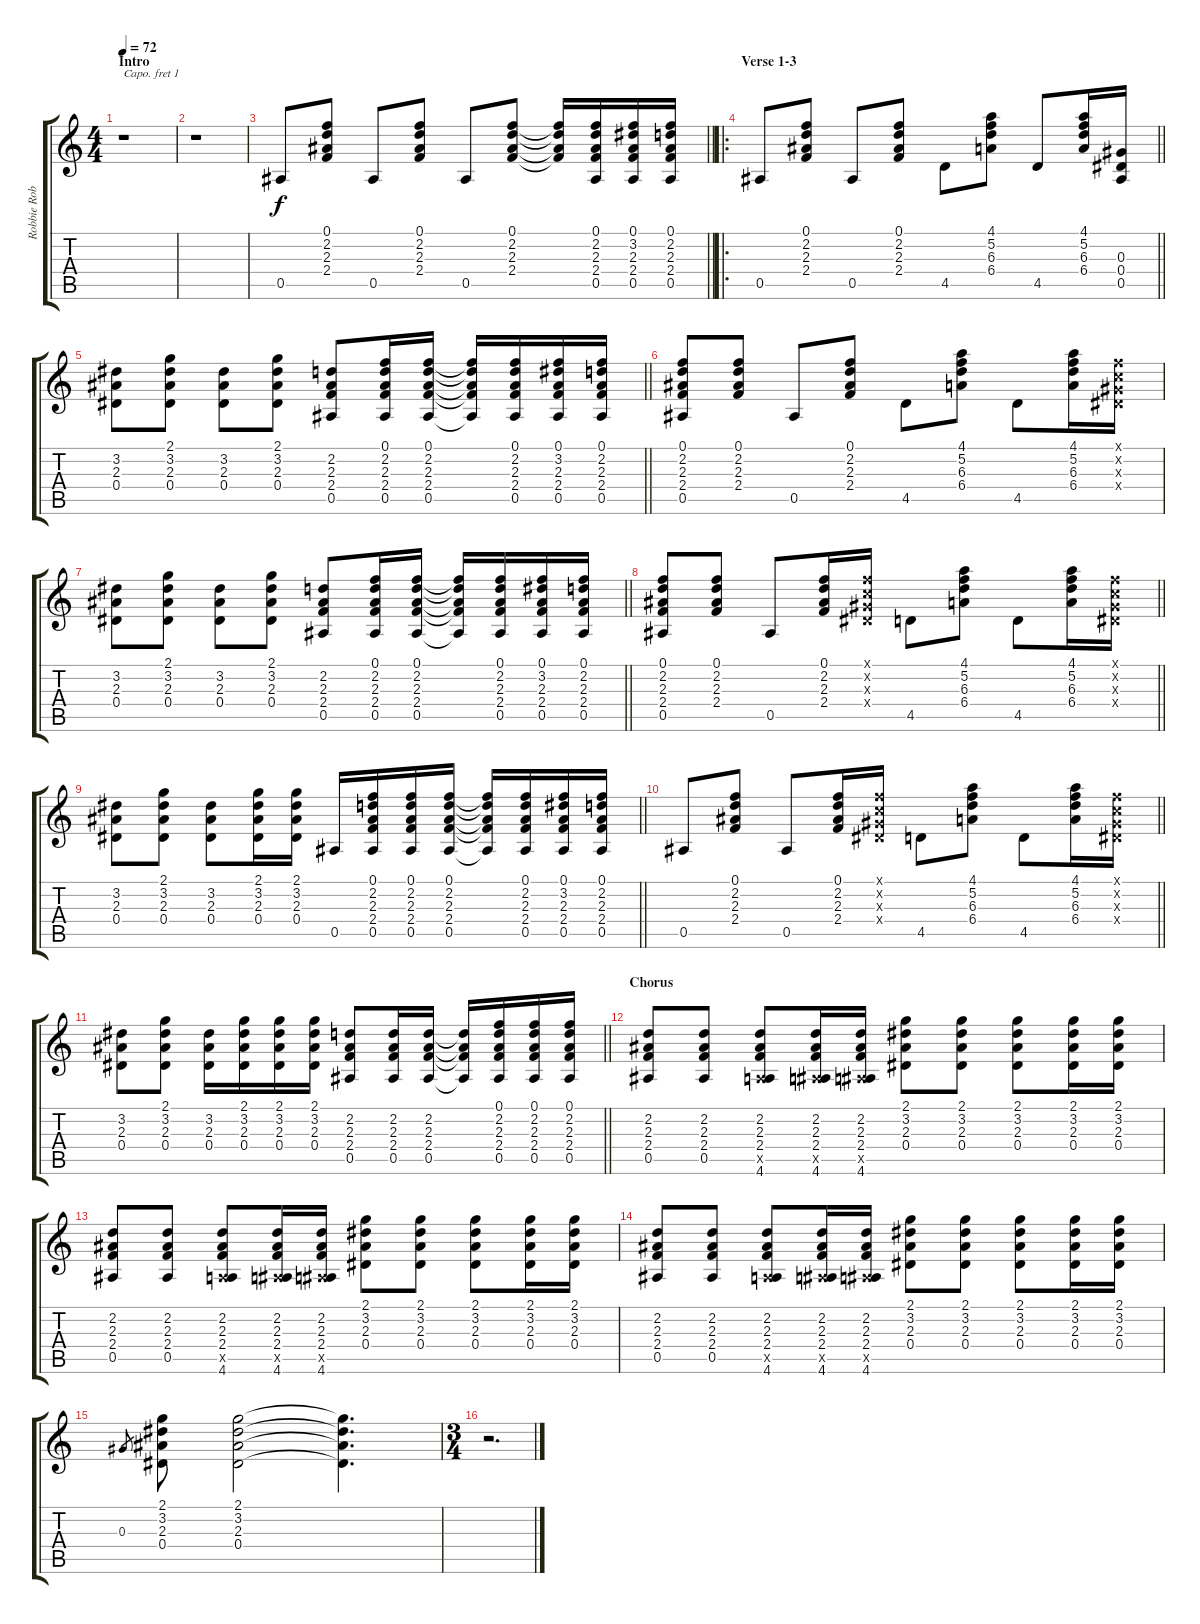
\track ("Robbie Robertson" "Robbie Rob") {instrument electricguitarclean}
\staff {score tabs}
\capo 1
\tuning (E4 B3 G3 D3 A2 E2) {hide}
\ts (4 4)
\section ("" "Intro")
\tempo 72
\clef g2
\ks c
r.1{dy f instrument electricguitarclean} |
r.1 |
\barLineRight lightlight
0.5.8 (0.1 2.2 2.3 2.4).8 0.5.8 (0.1 2.2 2.3 2.4).8 0.5.8 (0.1 2.2 2.3 2.4).8 (0.1{t} 2.2{t} 2.3{t} 2.4{t}).16 (0.1 2.2 2.3 2.4 0.5).16 (0.1 3.2 2.3 2.4 0.5).16 (0.1 2.2 2.3 2.4 0.5).16 |
\ro
\section ("" "Verse 1-3")
\barLineRight lightlight
0.5.8 (0.1 2.2 2.3 2.4).8 0.5.8 (0.1 2.2 2.3 2.4).8 4.5.8 (4.1 5.2 6.3 6.4).8 4.5.8 (4.1 5.2 6.3 6.4).16 (0.3 0.4 0.5).16 |
\barLineRight lightlight
(3.2 2.3 0.4).8 (2.1 3.2 2.3 0.4).8 (3.2 2.3 0.4).8 (2.1 3.2 2.3 0.4).8 (2.2 2.3 2.4 0.5).8 (0.1 2.2 2.3 2.4 0.5).16 (0.1 2.2 2.3 2.4 0.5).16 (0.1{t} 2.2{t} 2.3{t} 2.4{t} 0.5{t}).16 (0.1 2.2 2.3 2.4 0.5).16 (0.1 3.2 2.3 2.4 0.5).16 (0.1 2.2 2.3 2.4 0.5).16 |
(0.1 2.2 2.3 2.4 0.5).8 (0.1 2.2 2.3 2.4).8 0.5.8 (0.1 2.2 2.3 2.4).8 4.5.8 (4.1 5.2 6.3 6.4).8 4.5.8 (4.1 5.2 6.3 6.4).16 (0.1{x} 0.2{x} 0.3{x} 0.4{x}).16 |
\barLineRight lightlight
(3.2 2.3 0.4).8 (2.1 3.2 2.3 0.4).8 (3.2 2.3 0.4).8 (2.1 3.2 2.3 0.4).8 (2.2 2.3 2.4 0.5).8 (0.1 2.2 2.3 2.4 0.5).16 (0.1 2.2 2.3 2.4 0.5).16 (0.1{t} 2.2{t} 2.3{t} 2.4{t} 0.5{t}).16 (0.1 2.2 2.3 2.4 0.5).16 (0.1 3.2 2.3 2.4 0.5).16 (0.1 2.2 2.3 2.4 0.5).16 |
\barLineRight lightlight
(0.1 2.2 2.3 2.4 0.5).8 (0.1 2.2 2.3 2.4).8 0.5.8 (0.1 2.2 2.3 2.4).16 (0.1{x} 0.2{x} 0.3{x} 0.4{x}).16 4.5.8 (4.1 5.2 6.3 6.4).8 4.5.8 (4.1 5.2 6.3 6.4).16 (0.1{x} 0.2{x} 0.3{x} 0.4{x}).16 |
\barLineRight lightlight
(3.2 2.3 0.4).8 (2.1 3.2 2.3 0.4).8 (3.2 2.3 0.4).8 (2.1 3.2 2.3 0.4).16 (2.1 3.2 2.3 0.4).16 0.5.16 (0.1 2.2 2.3 2.4 0.5).16 (0.1 2.2 2.3 2.4 0.5).16 (0.1 2.2 2.3 2.4 0.5).16 (0.1{t} 2.2{t} 2.3{t} 2.4{t} 0.5{t}).16 (0.1 2.2 2.3 2.4 0.5).16 (0.1 3.2 2.3 2.4 0.5).16 (0.1 2.2 2.3 2.4 0.5).16 |
\barLineRight lightlight
0.5.8 (0.1 2.2 2.3 2.4).8 0.5.8 (0.1 2.2 2.3 2.4).16 (0.1{x} 0.2{x} 0.3{x} 0.4{x}).16 4.5.8 (4.1 5.2 6.3 6.4).8 4.5.8 (4.1 5.2 6.3 6.4).16 (0.1{x} 0.2{x} 0.3{x} 0.4{x}).16 |
\barLineRight lightlight
(3.2 2.3 0.4).8 (2.1 3.2 2.3 0.4).8 (3.2 2.3 0.4).16 (2.1 3.2 2.3 0.4).16 (2.1 3.2 2.3 0.4).16 (2.1 3.2 2.3 0.4).16 (2.2 2.3 2.4 0.5).8 (2.2 2.3 2.4 0.5).16 (2.2 2.3 2.4 0.5).16 (2.2{t} 2.3{t} 2.4{t} 0.5{t}).16 (0.1 2.2 2.3 2.4 0.5).16 (0.1 2.2 2.3 2.4 0.5).16 (0.1 2.2 2.3 2.4 0.5).16 |
\section ("" "Chorus")
(2.2 2.3 2.4 0.5).8 (2.2 2.3 2.4 0.5).8 (2.2 2.3 2.4 0.5{x} 4.6).8 (2.2 2.3 2.4 0.5{x} 4.6).16 (2.2 2.3 2.4 0.5{x} 4.6).16 (2.1 3.2 2.3 0.4).8 (2.1 3.2 2.3 0.4).8 (2.1 3.2 2.3 0.4).8 (2.1 3.2 2.3 0.4).16 (2.1 3.2 2.3 0.4).16 |
(2.2 2.3 2.4 0.5).8 (2.2 2.3 2.4 0.5).8 (2.2 2.3 2.4 0.5{x} 4.6).8 (2.2 2.3 2.4 0.5{x} 4.6).16 (2.2 2.3 2.4 0.5{x} 4.6).16 (2.1 3.2 2.3 0.4).8 (2.1 3.2 2.3 0.4).8 (2.1 3.2 2.3 0.4).8 (2.1 3.2 2.3 0.4).16 (2.1 3.2 2.3 0.4).16 |
(2.2 2.3 2.4 0.5).8 (2.2 2.3 2.4 0.5).8 (2.2 2.3 2.4 0.5{x} 4.6).8 (2.2 2.3 2.4 0.5{x} 4.6).16 (2.2 2.3 2.4 0.5{x} 4.6).16 (2.1 3.2 2.3 0.4).8 (2.1 3.2 2.3 0.4).8 (2.1 3.2 2.3 0.4).8 (2.1 3.2 2.3 0.4).16 (2.1 3.2 2.3 0.4).16 |
0.3.8{gr} (2.1 3.2 2.3 0.4).8 (2.1 3.2 2.3 0.4).2 (2.1{t} 3.2{t} 2.3{t} 0.4{t}).4{d} |
\ts (3 4)
r.2{d}
